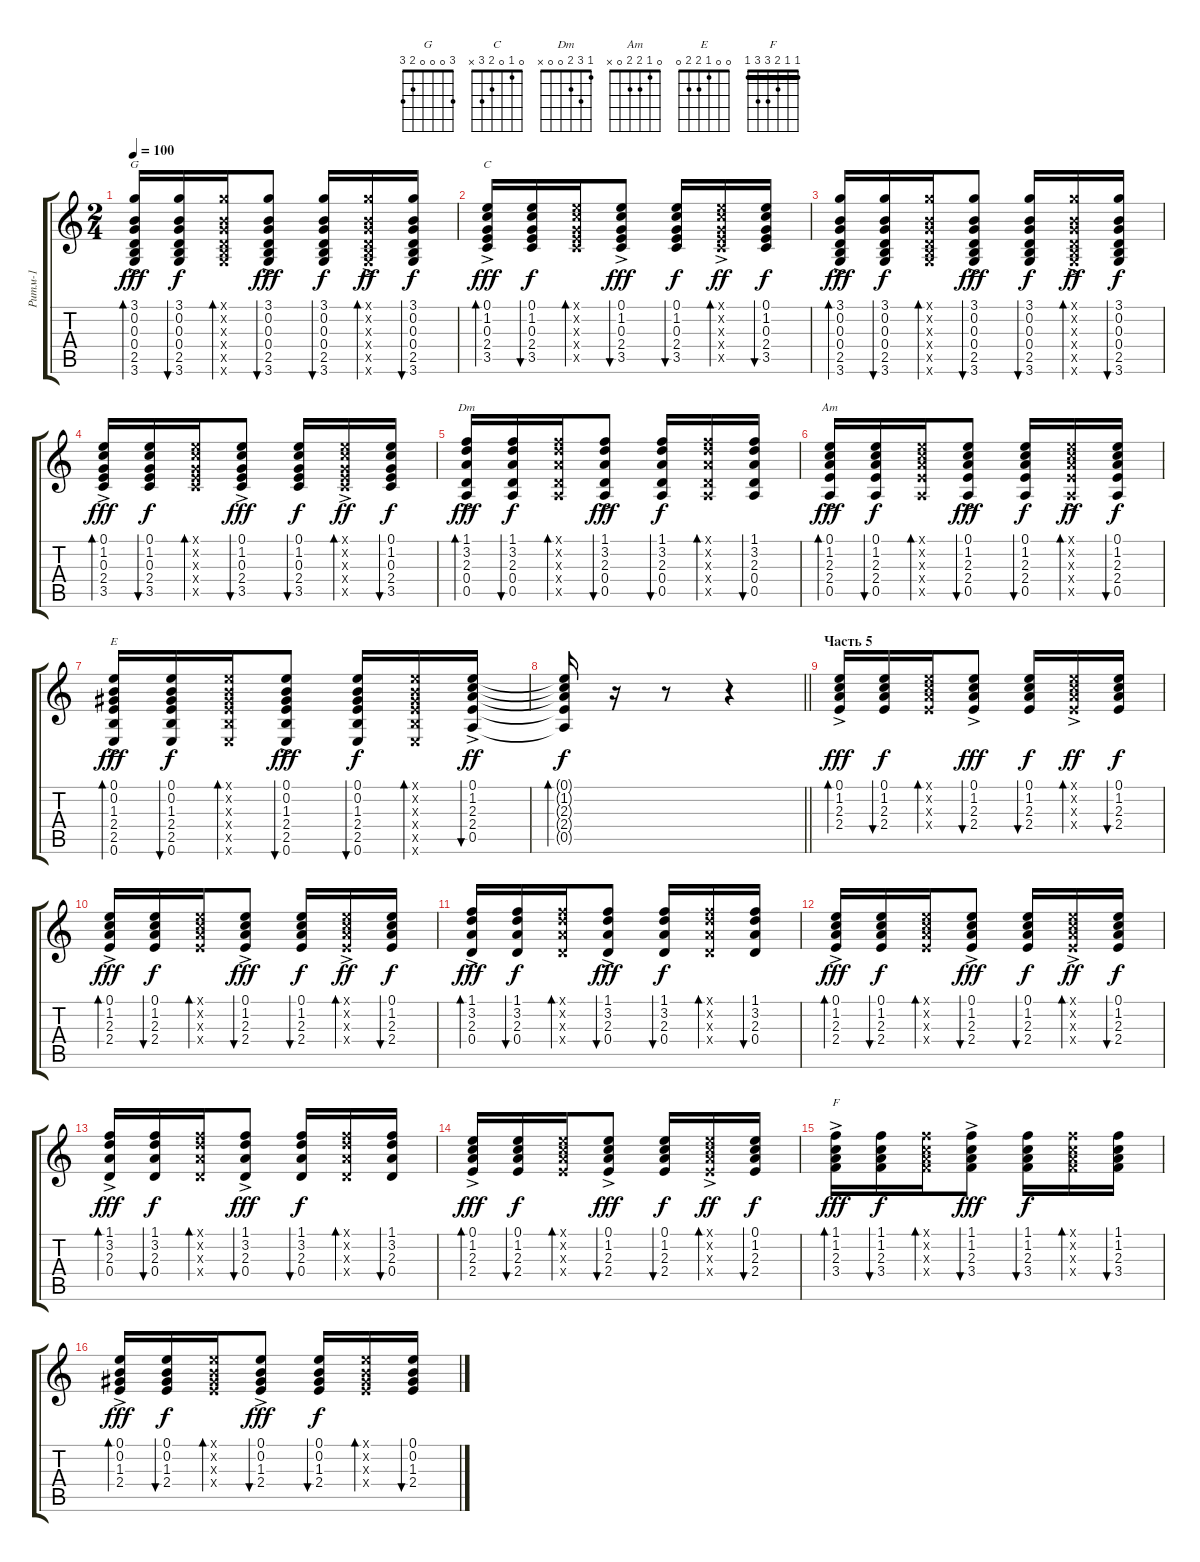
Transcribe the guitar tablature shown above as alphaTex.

\track ("Ритм-1" "Ритм-1") {instrument acousticguitarsteel}
\staff {score tabs}
\tuning (E4 B3 G3 D3 A2 E2) {hide}
\chord ("G" 3 0 0 0 2 3)
\chord ("C" 0 1 0 2 3 x)
\chord ("Dm" 1 3 2 0 0 x)
\chord ("Am" 0 1 2 2 0 x)
\chord ("E" 0 0 1 2 2 0)
\chord ("F" 1 1 2 3 3 1) {barre 1}
\ts (2 4)
\tempo 100
\clef g2
\ks c
(3.1{ac} 0.2{ac} 0.3{ac} 0.4{ac} 2.5{ac} 3.6).16{bd 30 ch "G" dy fff} (3.1 0.2 0.3 0.4 2.5 3.6).16{bu 30 dy f} (3.1{x} 0.2{x} 0.3{x} 0.4{x} 2.5{x} 3.6{x}).16{bd 30} (3.1{ac} 0.2{ac} 0.3{ac} 0.4{ac} 2.5{ac} 3.6).8{bu 30 dy fff} (3.1 0.2 0.3 0.4 2.5 3.6).16{bu 30 dy f} (3.1{ac x} 0.2{ac x} 0.3{ac x} 0.4{ac x} 2.5{ac x} 3.6{x}).16{bd 30 dy ff} (3.1 0.2 0.3 0.4 2.5 3.6).16{bu 30 dy f} |
(0.1{ac} 1.2{ac} 0.3{ac} 2.4{ac} 3.5{ac}).16{bd 30 ch "C" dy fff} (0.1 1.2 0.3 2.4 3.5).16{bu 30 dy f} (0.1{x} 1.2{x} 0.3{x} 2.4{x} 3.5{x}).16{bd 30} (0.1{ac} 1.2{ac} 0.3{ac} 2.4{ac} 3.5{ac}).8{bu 30 dy fff} (0.1 1.2 0.3 2.4 3.5).16{bu 60 dy f} (0.1{ac x} 1.2{ac x} 0.3{x} 2.4{ac x} 3.5{x}).16{bd 60 dy ff} (0.1 1.2 0.3 2.4 3.5).16{bu 60 dy f} |
(3.1{ac} 0.2{ac} 0.3{ac} 0.4{ac} 2.5{ac} 3.6).16{bd 30 dy fff} (3.1 0.2 0.3 0.4 2.5 3.6).16{bu 30 dy f} (3.1{x} 0.2{x} 0.3{x} 0.4{x} 2.5{x} 3.6{x}).16{bd 30} (3.1{ac} 0.2{ac} 0.3{ac} 0.4{ac} 2.5{ac} 3.6).8{bu 30 dy fff} (3.1 0.2 0.3 0.4 2.5 3.6).16{bu 30 dy f} (3.1{ac x} 0.2{ac x} 0.3{ac x} 0.4{ac x} 2.5{ac x} 3.6{x}).16{bd 30 dy ff} (3.1 0.2 0.3 0.4 2.5 3.6).16{bu 30 dy f} |
(0.1{ac} 1.2{ac} 0.3{ac} 2.4{ac} 3.5{ac}).16{bd 30 dy fff} (0.1 1.2 0.3 2.4 3.5).16{bu 30 dy f} (0.1{x} 1.2{x} 0.3{x} 2.4{x} 3.5{x}).16{bd 30} (0.1{ac} 1.2{ac} 0.3{ac} 2.4{ac} 3.5{ac}).8{bu 30 dy fff} (0.1 1.2 0.3 2.4 3.5).16{bu 60 dy f} (0.1{ac x} 1.2{ac x} 0.3{x} 2.4{ac x} 3.5{x}).16{bd 60 dy ff} (0.1 1.2 0.3 2.4 3.5).16{bu 60 dy f} |
(1.1{ac} 3.2{ac} 2.3{ac} 0.4{ac} 0.5{ac}).16{bd 30 ch "Dm" dy fff} (1.1 3.2 2.3 0.4 0.5).16{bu 30 dy f} (1.1{x} 3.2{x} 2.3{x} 0.4{x} 0.5{x}).16{bd 30} (1.1{ac} 3.2{ac} 2.3{ac} 0.4{ac} 0.5{ac}).8{bu 30 dy fff} (1.1 3.2 2.3 0.4 0.5).16{bu 60 dy f} (1.1{x} 3.2{x} 2.3{x} 0.4{x} 0.5{x}).16{bd 60} (1.1 3.2 2.3 0.4 0.5).16{bu 60} |
(0.1{ac} 1.2{ac} 2.3{ac} 2.4{ac} 0.5{ac}).16{bd 30 ch "Am" dy fff} (0.1 1.2 2.3 2.4 0.5).16{bu 30 dy f} (0.1{x} 1.2{x} 2.3{x} 2.4{x} 0.5{x}).16{bd 30} (0.1{ac} 1.2{ac} 2.3{ac} 2.4{ac} 0.5{ac}).8{bu 30 dy fff} (0.1 1.2 2.3 2.4 0.5).16{bu 60 dy f} (0.1{ac x} 1.2{ac x} 2.3{ac x} 2.4{ac x} 0.5{ac x}).16{bd 60 dy ff} (0.1 1.2 2.3 2.4 0.5).16{bu 60 dy f} |
(0.1{ac} 0.2{ac} 1.3{ac} 2.4{ac} 2.5{ac} 0.6).16{bd 30 ch "E" dy fff} (0.1 0.2 1.3 2.4 2.5 0.6).16{bu 30 dy f} (0.1{x} 0.2{x} 1.3{x} 2.4{x} 2.5{x} 0.6{x}).16{bd 30} (0.1{ac} 0.2{ac} 1.3{ac} 2.4{ac} 2.5{ac} 0.6).8{bu 30 dy fff} (0.1 0.2 1.3 2.4 2.5 0.6).16{bu 30 dy f} (0.1{x} 0.2{x} 1.3{x} 2.4{x} 2.5{x} 0.6{x}).16{bd 30} (0.1{ac} 1.2{ac} 2.3{ac} 2.4{ac} 0.5{ac}).16{bu 30 dy ff} |
\barLineRight lightlight
(0.1{t} 1.2{t} 2.3{t} 2.4{t} 0.5{t}).16{bd 60 dy f} r.16 r.8 r.4 |
\section ("" "Часть 5")
(0.1{ac} 1.2{ac} 2.3{ac} 2.4{ac}).16{bd 30 dy fff} (0.1 1.2 2.3 2.4).16{bu 30 dy f} (0.1{x} 1.2{x} 2.3{x} 2.4{x}).16{bd 30} (0.1{ac} 1.2{ac} 2.3{ac} 2.4{ac}).8{bu 30 dy fff} (0.1 1.2 2.3 2.4).16{bu 60 dy f} (0.1{ac x} 1.2{ac x} 2.3{ac x} 2.4{ac x}).16{bd 60 dy ff} (0.1 1.2 2.3 2.4).16{bu 60 dy f} |
(0.1{ac} 1.2{ac} 2.3{ac} 2.4{ac}).16{bd 30 dy fff} (0.1 1.2 2.3 2.4).16{bu 30 dy f} (0.1{x} 1.2{x} 2.3{x} 2.4{x}).16{bd 30} (0.1{ac} 1.2{ac} 2.3{ac} 2.4{ac}).8{bu 30 dy fff} (0.1 1.2 2.3 2.4).16{bu 60 dy f} (0.1{ac x} 1.2{ac x} 2.3{ac x} 2.4{ac x}).16{bd 60 dy ff} (0.1 1.2 2.3 2.4).16{bu 60 dy f} |
(1.1{ac} 3.2{ac} 2.3{ac} 0.4{ac}).16{bd 30 dy fff} (1.1 3.2 2.3 0.4).16{bu 30 dy f} (1.1{x} 3.2{x} 2.3{x} 0.4{x}).16{bd 30} (1.1{ac} 3.2{ac} 2.3{ac} 0.4{ac}).8{bu 30 dy fff} (1.1 3.2 2.3 0.4).16{bu 60 dy f} (1.1{x} 3.2{x} 2.3{x} 0.4{x}).16{bd 60} (1.1 3.2 2.3 0.4).16{bu 60} |
(0.1{ac} 1.2{ac} 2.3{ac} 2.4{ac}).16{bd 30 dy fff} (0.1 1.2 2.3 2.4).16{bu 30 dy f} (0.1{x} 1.2{x} 2.3{x} 2.4{x}).16{bd 30} (0.1{ac} 1.2{ac} 2.3{ac} 2.4{ac}).8{bu 30 dy fff} (0.1 1.2 2.3 2.4).16{bu 60 dy f} (0.1{ac x} 1.2{ac x} 2.3{ac x} 2.4{ac x}).16{bd 60 dy ff} (0.1 1.2 2.3 2.4).16{bu 60 dy f} |
(1.1{ac} 3.2{ac} 2.3{ac} 0.4{ac}).16{bd 30 dy fff} (1.1 3.2 2.3 0.4).16{bu 30 dy f} (1.1{x} 3.2{x} 2.3{x} 0.4{x}).16{bd 30} (1.1{ac} 3.2{ac} 2.3{ac} 0.4{ac}).8{bu 30 dy fff} (1.1 3.2 2.3 0.4).16{bu 60 dy f} (1.1{x} 3.2{x} 2.3{x} 0.4{x}).16{bd 60} (1.1 3.2 2.3 0.4).16{bu 60} |
(0.1{ac} 1.2{ac} 2.3{ac} 2.4{ac}).16{bd 30 dy fff} (0.1 1.2 2.3 2.4).16{bu 30 dy f} (0.1{x} 1.2{x} 2.3{x} 2.4{x}).16{bd 30} (0.1{ac} 1.2{ac} 2.3{ac} 2.4{ac}).8{bu 30 dy fff} (0.1 1.2 2.3 2.4).16{bu 60 dy f} (0.1{ac x} 1.2{ac x} 2.3{ac x} 2.4{ac x}).16{bd 60 dy ff} (0.1 1.2 2.3 2.4).16{bu 60 dy f} |
(1.1{ac} 1.2{ac} 2.3{ac} 3.4{ac}).16{bd 30 ch "F" dy fff} (1.1 1.2 2.3 3.4).16{bu 30 dy f} (1.1{x} 1.2{x} 2.3{x} 3.4{x}).16{bd 60} (1.1{ac} 1.2{ac} 2.3{ac} 3.4{ac}).8{bu 30 dy fff} (1.1 1.2 2.3 3.4).16{bu 30 dy f} (1.1{x} 1.2{x} 2.3{x} 3.4{x}).16{bd 60} (1.1 1.2 2.3 3.4).16{bu 30} |
(0.1{ac} 0.2{ac} 1.3{ac} 2.4{ac}).16{bd 30 dy fff} (0.1 0.2 1.3 2.4).16{bu 30 dy f} (0.1{x} 0.2{x} 1.3{x} 2.4{x}).16{bd 30} (0.1{ac} 0.2{ac} 1.3{ac} 2.4{ac}).8{bu 30 dy fff} (0.1 0.2 1.3 2.4).16{bu 30 dy f} (0.1{x} 0.2{x} 1.3{x} 2.4{x}).16{bd 30} (0.1 0.2 1.3 2.4).16{bu 30}
